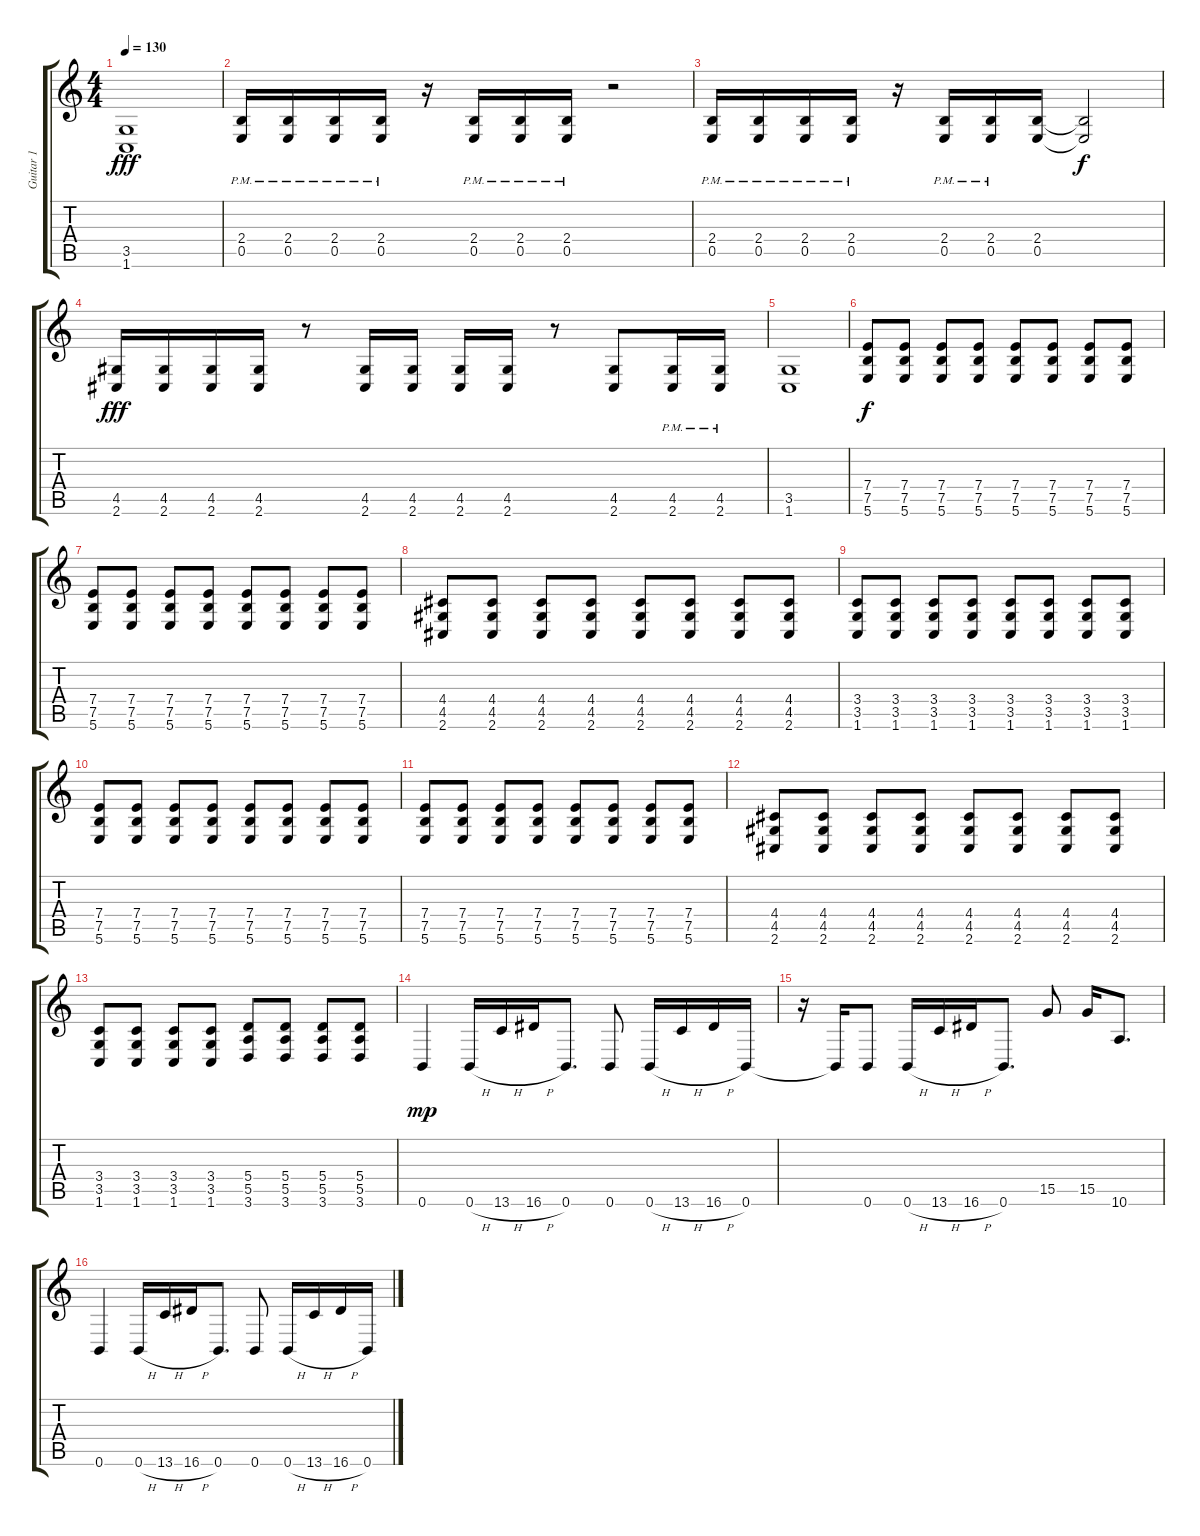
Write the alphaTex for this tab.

\track ("Guitar 1" "Guitar 1") {instrument distortionguitar}
\staff {score tabs}
\tuning (B3 Gb3 D3 A2 E2 B1) {hide}
\ts (4 4)
\tempo 130
\clef g2
\ks c
(3.5 1.6).1{dy fff} |
(2.4{pm} 0.5{pm}).16 (2.4{pm} 0.5{pm}).16 (2.4{pm} 0.5{pm}).16 (2.4{pm} 0.5{pm}).16 r.16 (2.4{pm} 0.5{pm}).16 (2.4{pm} 0.5{pm}).16 (2.4{pm} 0.5{pm}).16 r.2 |
(2.4{pm} 0.5{pm}).16 (2.4{pm} 0.5{pm}).16 (2.4{pm} 0.5{pm}).16 (2.4{pm} 0.5{pm}).16 r.16 (2.4{pm} 0.5{pm}).16 (2.4{pm} 0.5{pm}).16 (2.4 0.5).16 (2.4{t} 0.5{t}).2{dy f} |
(4.5 2.6).16{dy fff} (4.5 2.6).16 (4.5 2.6).16 (4.5 2.6).16 r.8 (4.5 2.6).16 (4.5 2.6).16 (4.5 2.6).16 (4.5 2.6).16 r.8 (4.5 2.6).8 (4.5{pm} 2.6{pm}).16 (4.5{pm} 2.6{pm}).16 |
(3.5 1.6).1 |
(7.4 7.5 5.6).8{dy f} (7.4 7.5 5.6).8 (7.4 7.5 5.6).8 (7.4 7.5 5.6).8 (7.4 7.5 5.6).8 (7.4 7.5 5.6).8 (7.4 7.5 5.6).8 (7.4 7.5 5.6).8 |
(7.4 7.5 5.6).8 (7.4 7.5 5.6).8 (7.4 7.5 5.6).8 (7.4 7.5 5.6).8 (7.4 7.5 5.6).8 (7.4 7.5 5.6).8 (7.4 7.5 5.6).8 (7.4 7.5 5.6).8 |
(4.4 4.5 2.6).8 (4.4 4.5 2.6).8 (4.4 4.5 2.6).8 (4.4 4.5 2.6).8 (4.4 4.5 2.6).8 (4.4 4.5 2.6).8 (4.4 4.5 2.6).8 (4.4 4.5 2.6).8 |
(3.4 3.5 1.6).8 (3.4 3.5 1.6).8 (3.4 3.5 1.6).8 (3.4 3.5 1.6).8 (3.4 3.5 1.6).8 (3.4 3.5 1.6).8 (3.4 3.5 1.6).8 (3.4 3.5 1.6).8 |
(7.4 7.5 5.6).8 (7.4 7.5 5.6).8 (7.4 7.5 5.6).8 (7.4 7.5 5.6).8 (7.4 7.5 5.6).8 (7.4 7.5 5.6).8 (7.4 7.5 5.6).8 (7.4 7.5 5.6).8 |
(7.4 7.5 5.6).8 (7.4 7.5 5.6).8 (7.4 7.5 5.6).8 (7.4 7.5 5.6).8 (7.4 7.5 5.6).8 (7.4 7.5 5.6).8 (7.4 7.5 5.6).8 (7.4 7.5 5.6).8 |
(4.4 4.5 2.6).8 (4.4 4.5 2.6).8 (4.4 4.5 2.6).8 (4.4 4.5 2.6).8 (4.4 4.5 2.6).8 (4.4 4.5 2.6).8 (4.4 4.5 2.6).8 (4.4 4.5 2.6).8 |
(3.4 3.5 1.6).8 (3.4 3.5 1.6).8 (3.4 3.5 1.6).8 (3.4 3.5 1.6).8 (5.4 5.5 3.6).8 (5.4 5.5 3.6).8 (5.4 5.5 3.6).8 (5.4 5.5 3.6).8 |
0.6.4{dy mp} 0.6{h}.16 13.6{h}.16 16.6{h}.16 0.6.8{d} 0.6.8 0.6{h}.16 13.6{h}.16 16.6{h}.16 0.6.16 |
r.16 0.6{t}.16 0.6.8 0.6{h}.16 13.6{h}.16 16.6{h}.16 0.6.8{d} 15.5.8 15.5.16 10.6.8{d} |
0.6.4 0.6{h}.16 13.6{h}.16 16.6{h}.16 0.6.8{d} 0.6.8 0.6{h}.16 13.6{h}.16 16.6{h}.16 0.6.16
